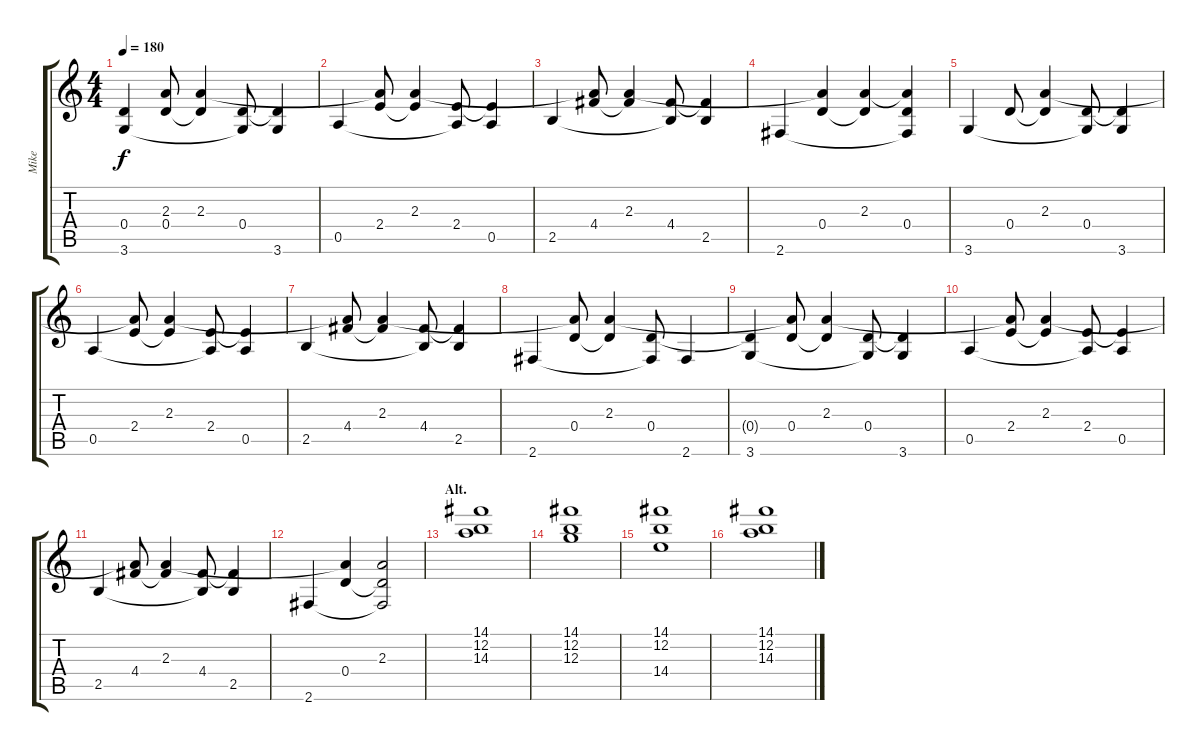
\track ("Mike" "Mike") {instrument acousticguitarsteel}
\staff {score tabs}
\tuning (E4 B3 G3 D3 A2 E2) {hide}
\ts (4 4)
\tempo 180
\clef g2
\ks c
(0.4{t} 3.6).4{dy f} (2.3{t} 0.4).8 (2.3 0.4{t}).4 (0.4 3.6{t}).8 (0.4{t} 3.6).4 |
0.5.4 (2.3{t} 2.4).8 (2.3 2.4{t}).4 (2.4 0.5{t}).8 (2.4{t} 0.5).4 |
2.5.4 (2.3{t} 4.4).8 (2.3 4.4{t}).4 (4.4 2.5{t}).8 (4.4{t} 2.5).4 |
2.6.4 (2.3{t} 0.4).4 (2.3 0.4{t}).4 (2.3{t} 0.4 2.6{t}).4 |
3.6.4 0.4.8 (2.3 0.4{t}).4 (0.4 3.6{t}).8 (0.4{t} 3.6).4 |
0.5.4 (2.3{t} 2.4).8 (2.3 2.4{t}).4 (2.4 0.5{t}).8 (2.4{t} 0.5).4 |
2.5.4 (2.3{t} 4.4).8 (2.3 4.4{t}).4 (4.4 2.5{t}).8 (4.4{t} 2.5).4 |
2.6.4 (2.3{t} 0.4).8 (2.3 0.4{t}).4 (0.4 2.6{t}).8 2.6.4 |
(0.4{t} 3.6).4 (2.3{t} 0.4).8 (2.3 0.4{t}).4 (0.4 3.6{t}).8 (0.4{t} 3.6).4 |
0.5.4 (2.3{t} 2.4).8 (2.3 2.4{t}).4 (2.4 0.5{t}).8 (2.4{t} 0.5).4 |
2.5.4 (2.3{t} 4.4).8 (2.3 4.4{t}).4 (4.4 2.5{t}).8 (4.4{t} 2.5).4 |
2.6.4 (2.3{t} 0.4).4 (2.3 0.4{t} 2.6{t}).2 |
\section ("" "Alt.")
(14.1 12.2 14.3).1{volume 12} |
(14.1 12.2 12.3).1 |
(14.1 12.2 14.4).1 |
(14.1 12.2 14.3).1
